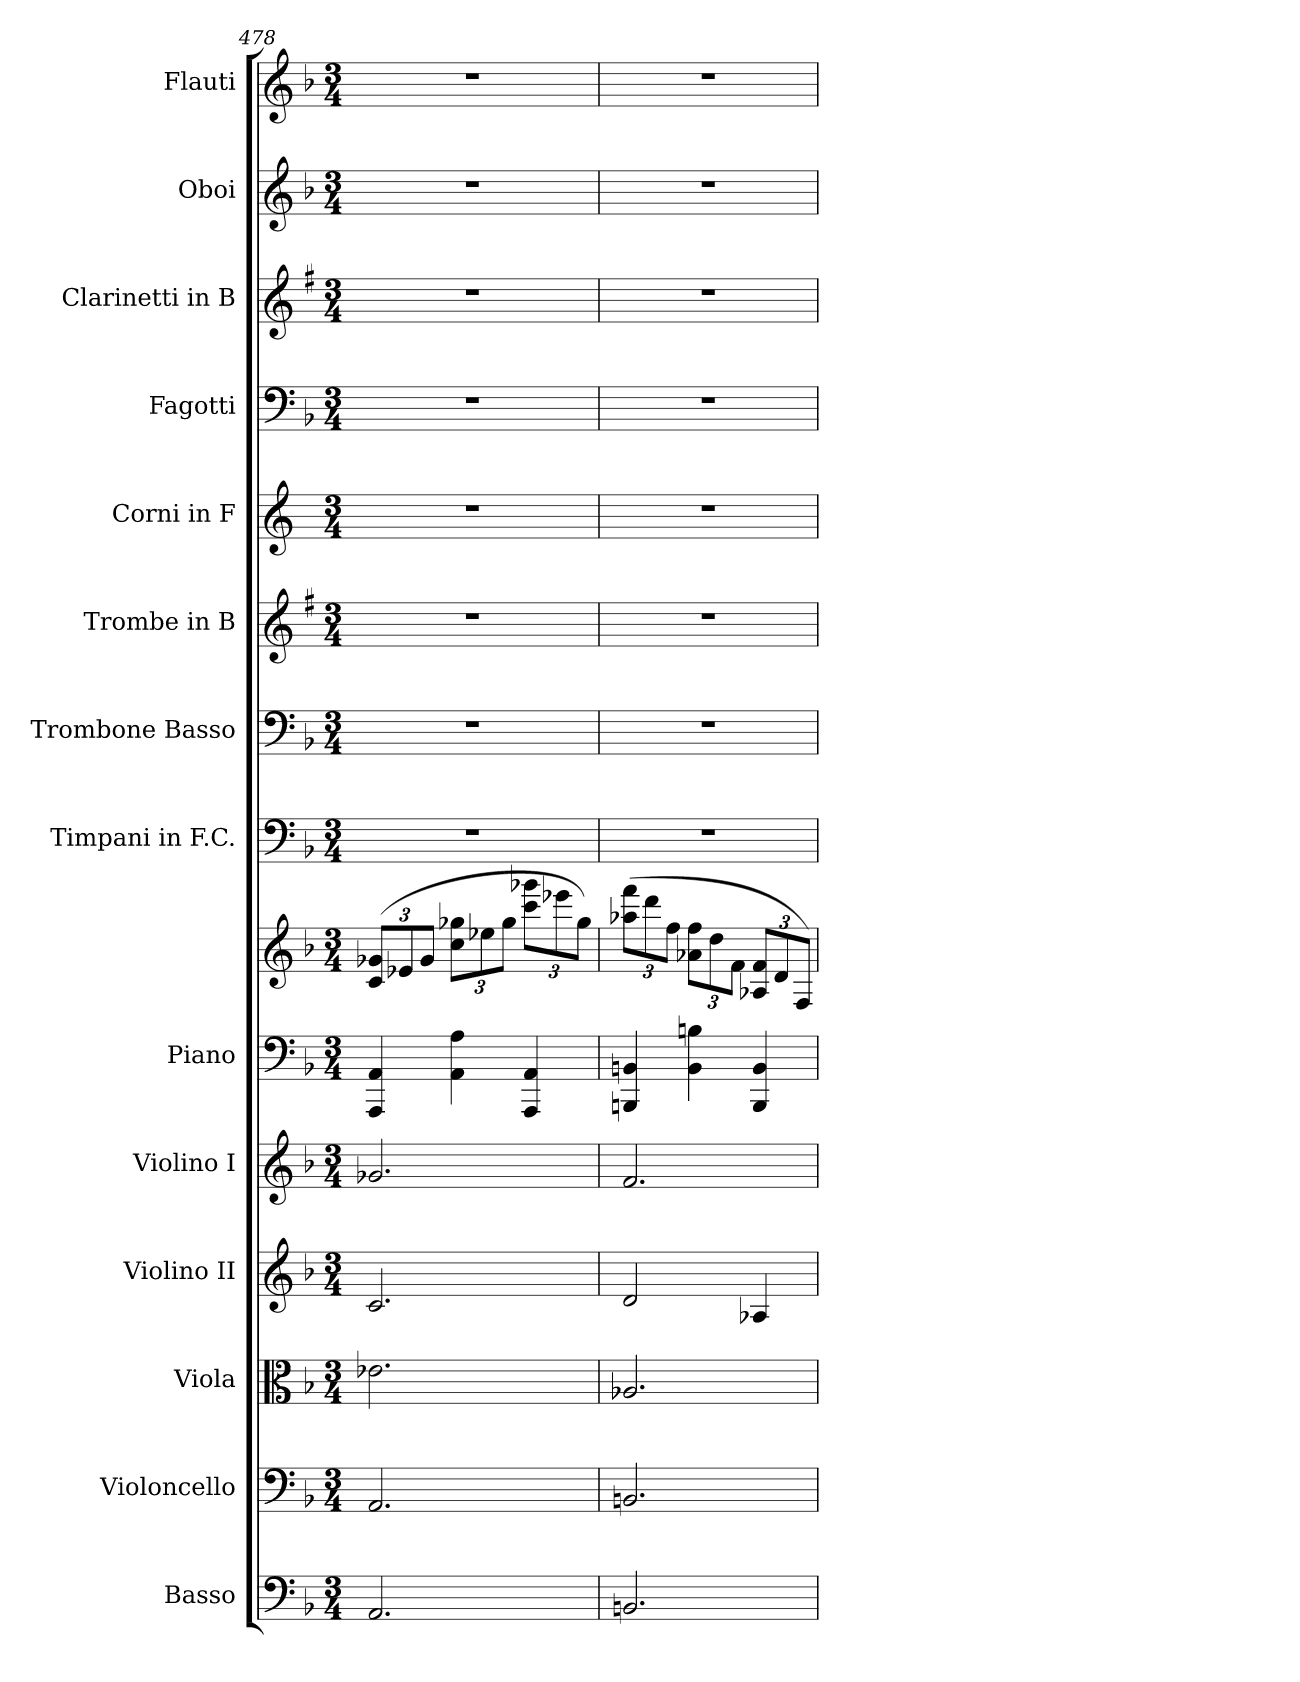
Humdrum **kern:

**kern	**kern	**kern	**kern	**kern	**kern	**kern	**kern	**kern	**kern	**kern	**kern	**kern	**kern	**kern
*part14	*part13	*part12	*part11	*part10	*part9	*part9	*part8	*part7	*part6	*part5	*part4	*part3	*part2	*part1
*staff15	*staff14	*staff13	*staff12	*staff11	*staff10	*staff9	*staff8	*staff7	*staff6	*staff5	*staff4	*staff3	*staff2	*staff1
*I"Basso	*I"Violoncello	*I"Viola	*I"Violino II	*I"Violino I	*I"Piano	*	*I"Timpani in F.C.	*I"Trombone Basso	*I"Trombe in B	*I"Corni in F	*I"Fagotti	*I"Clarinetti in B	*I"Oboi	*I"Flauti
*	*	*	*	*	*I'Pno.	*	*I'Timp.	*	*	*	*	*	*I'Ob.	*I'Fl.
*clefF4	*clefF4	*clefC3	*clefG2	*clefG2	*clefF4	*clefG2	*clefF4	*clefF4	*clefG2	*clefG2	*clefF4	*clefG2	*clefG2	*clefG2
*ITrd7c12	*	*	*	*	*	*	*	*	*ITrd1c2	*ITrd4c7	*	*ITrd1c2	*	*
*k[b-]	*k[b-]	*k[b-]	*k[b-]	*k[b-]	*k[b-]	*k[b-]	*k[b-]	*k[b-]	*k[b-]	*k[b-]	*k[b-]	*k[b-]	*k[b-]	*k[b-]
*M3/4	*M3/4	*M3/4	*M3/4	*M3/4	*M3/4	*M3/4	*M3/4	*M3/4	*M3/4	*M3/4	*M3/4	*M3/4	*M3/4	*M3/4
*	*	*	*	*	*	*Xbrackettup	*	*	*	*	*	*	*	*
=478	=478	=478	=478	=478	=478	=478	=478	=478	=478	=478	=478	=478	=478	=478
2.AAA/	2.AA/	2.e-X\	2.c/	2.g-X/	4AAA/ 4AA/	(>12c/ 12g-X/L	2.r	2.r	2.r	2.r	2.r	2.r	2.r	2.r
.	.	.	.	.	.	12e-X/	.	.	.	.	.	.	.	.
.	.	.	.	.	.	12g-/J	.	.	.	.	.	.	.	.
.	.	.	.	.	4AA\ 4A\	12cc\ 12gg-X\L	.	.	.	.	.	.	.	.
.	.	.	.	.	.	12ee-X\	.	.	.	.	.	.	.	.
.	.	.	.	.	.	12gg-\J	.	.	.	.	.	.	.	.
.	.	.	.	.	4AAA/ 4AA/	12ccc\ 12ggg-X\L	.	.	.	.	.	.	.	.
.	.	.	.	.	.	12eee-X\	.	.	.	.	.	.	.	.
.	.	.	.	.	.	12gg-\J)	.	.	.	.	.	.	.	.
=479	=479	=479	=479	=479	=479	=479	=479	=479	=479	=479	=479	=479	=479	=479
2.BBBn/	2.BBn/	2.A-X/	2d/	2.f/	4BBBn/ 4BBn/	(>12aa-X\ 12fff\L	2.r	2.r	2.r	2.r	2.r	2.r	2.r	2.r
.	.	.	.	.	.	12ddd\	.	.	.	.	.	.	.	.
.	.	.	.	.	.	12ff\J	.	.	.	.	.	.	.	.
.	.	.	.	.	4BB\ 4Bn\	12a-X\ 12ff\L	.	.	.	.	.	.	.	.
.	.	.	.	.	.	12dd\	.	.	.	.	.	.	.	.
.	.	.	.	.	.	12f\J	.	.	.	.	.	.	.	.
.	.	.	4A-X/	.	4BBB/ 4BB/	12A-X/ 12f/L	.	.	.	.	.	.	.	.
.	.	.	.	.	.	12d/	.	.	.	.	.	.	.	.
.	.	.	.	.	.	12F/J)	.	.	.	.	.	.	.	.
=	=	=	=	=	=	=	=	=	=	=	=	=	=	=
*-	*-	*-	*-	*-	*-	*-	*-	*-	*-	*-	*-	*-	*-	*-
